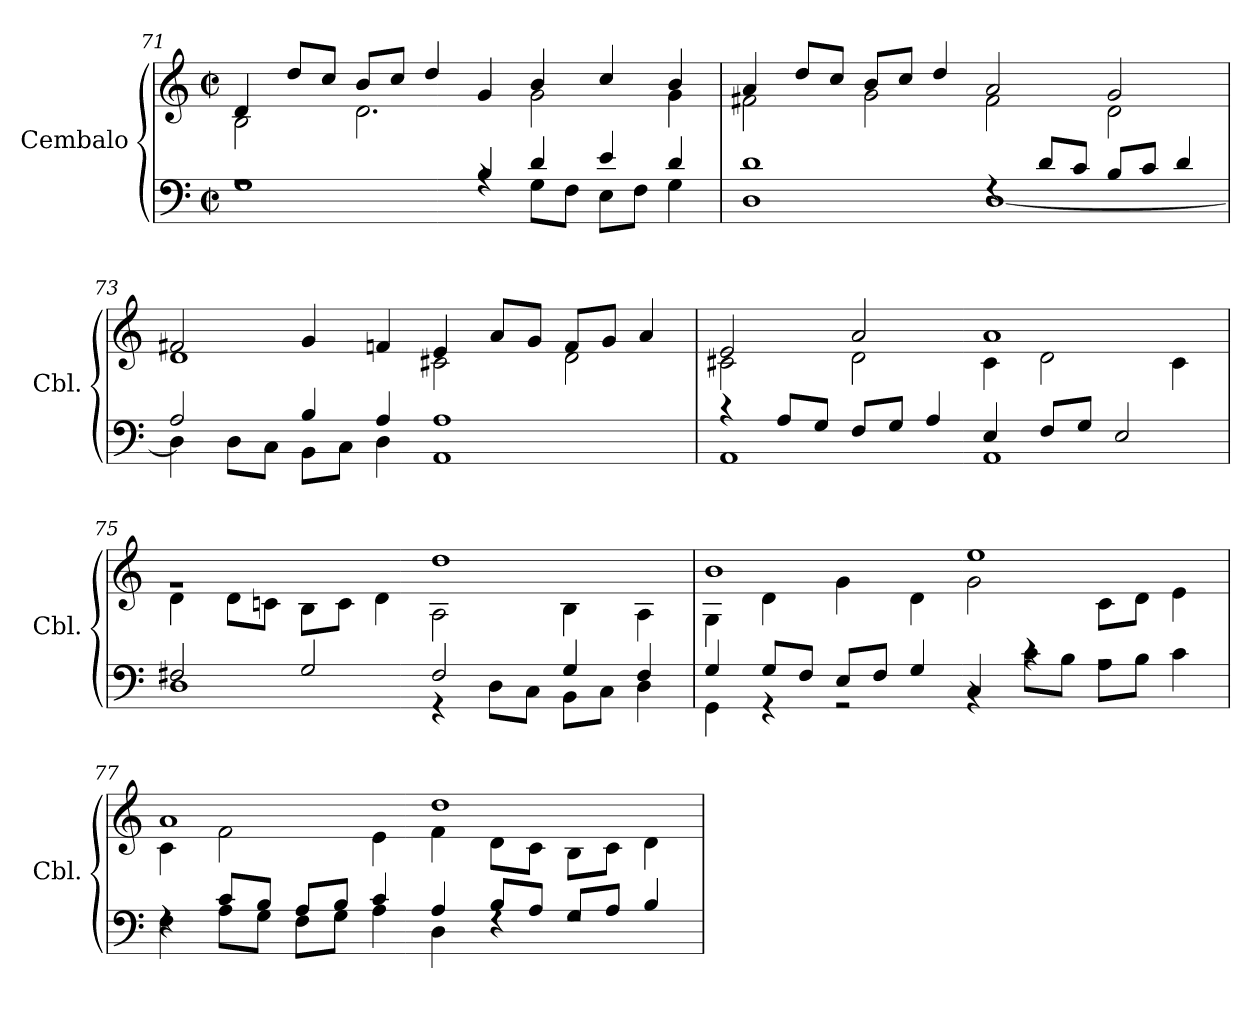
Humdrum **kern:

**kern	**kern
*part1	*part1
*staff2	*staff1
*I"Cembalo	*
*I'Cbl.	*
*clefF4	*clefG2
*k[]	*k[]
*M4/2	*M4/2
*met(c|)	*met(c|)
=71	=71
*^	*^
1G	1rA	4d/	2B\
.	.	8dd/L	.
.	.	8cc/J	.
.	.	8b/L	2.d\
.	.	8cc/J	.
.	.	4dd/	.
4B/	4rA	4g/	.
4d/	8G\L	4b/	2g\
.	8F\J	.	.
4e/	8E\L	4cc/	.
.	8F\J	.	.
4d/	4G\	4b/	4g\
=72	=72	=72	=72
1d	1D	4a/	2f#X\
.	.	8dd/L	.
.	.	8cc/J	.
.	.	8b/L	2g\
.	.	8cc/J	.
.	.	4dd/	.
4rF	[1D	2a/	2f#\
8d/L	.	.	.
8c/J	.	.	.
8B/L	.	2g/	2d\
8c/J	.	.	.
4d/	.	.	.
!!LO:PB:g=z	!!
=73	=73	=73	=73
2A/	4D\]	2f#X/	1d
.	8D\L	.	.
.	8C\J	.	.
4B/	8BB\L	4g/	.
.	8C\J	.	.
4A/	4D\	4fn/	.
1A	1AA	4e/	2c#X\
.	.	8a/L	.
.	.	8g/J	.
.	.	8f/L	2d\
.	.	8g/J	.
.	.	4a/	.
=74	=74	=74	=74
4r	1AA	2e/	2c#X\
8A/L	.	.	.
8G/J	.	.	.
8F/L	.	2a/	2d\
8G/J	.	.	.
4A/	.	.	.
4E/	1AA	1a	4c#\
8F/L	.	.	2d\
8G/J	.	.	.
2E/	.	.	.
.	.	.	4c#\
=75	=75	=75	=75
2F#X/	1D	1rg	4d\
.	.	.	8d\L
.	.	.	8cn\J
2G/	.	.	8B\L
.	.	.	8c\J
.	.	.	4d\
2F#/	4r	1dd	2A\
.	8D\L	.	.
.	8C\J	.	.
4G/	8BB\L	.	4B\
.	8C\J	.	.
4F#/	4D\	.	4A\
=76	=76	=76	=76
4G/	4GG\	1b	4G\
8G/L	4r	.	4d\
8F/J	.	.	.
8E/L	2r	.	4g\
8F/J	.	.	.
4G/	.	.	4d\
4C/	4rBB	1ee	2g\
4rc	8c\L	.	.
.	8B\J	.	.
2rA	8A\L	.	8c\L
.	8B\J	.	8d\J
.	4c\	.	4e\
!!LO:LB:g=z	!!
=77	=77	=77	=77
4rF	4F\	1a	4c\
8c/L	8A\L	.	2f\
8B/J	8G\J	.	.
8A/L	8F\L	.	.
8B/J	8G\J	.	.
4c/	4A\	.	4e\
4A/	4D\	1dd	4f\
8B/L	4rF	.	8d\L
8A/J	.	.	8c\J
8G/L	2rF	.	8B\L
8A/J	.	.	8c\J
4B/	.	.	4d\
*v	*v	*	*
*	*v	*v
=	=
*-	*-
